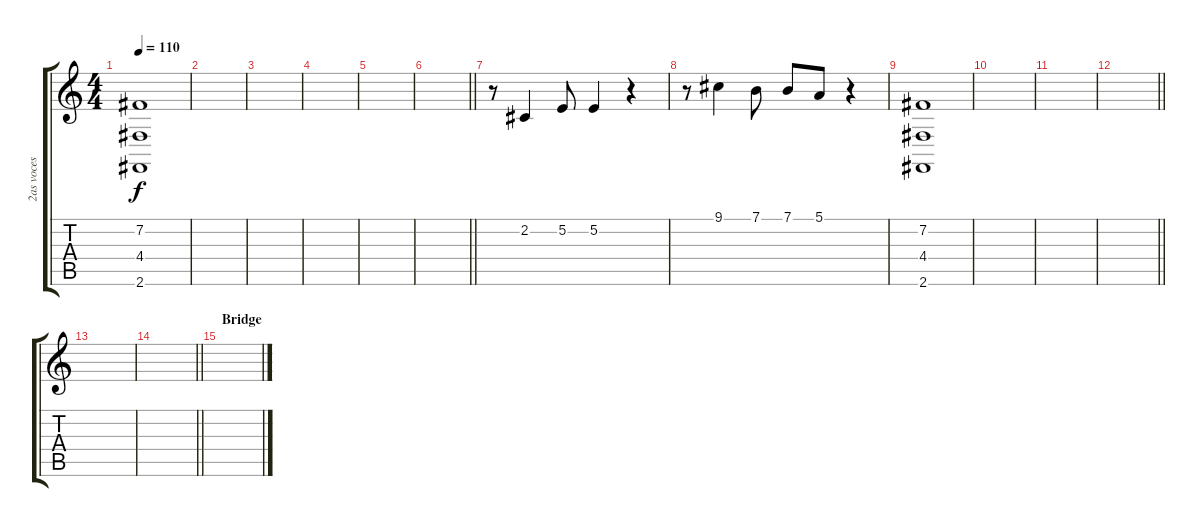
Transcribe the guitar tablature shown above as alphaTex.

\track ("2as voces" "2as voces") {instrument cello}
\staff {score tabs}
\tuning (E4 B3 G3 D3 A2 E2) {hide}
\ts (4 4)
\tempo 110
\clef g2
\ks c
(7.2 4.4 2.6).1{dy f} |
|
|
|
|
\barLineRight lightlight
|
\section ("" "")
r.8 2.2.4 5.2.8 5.2.4 r.4 |
r.8 9.1.4 7.1.8 7.1.8 5.1.8 r.4 |
(7.2 4.4 2.6).1 |
|
|
\barLineRight lightlight
|
|
\barLineRight lightlight
|
\section ("" "Bridge")
